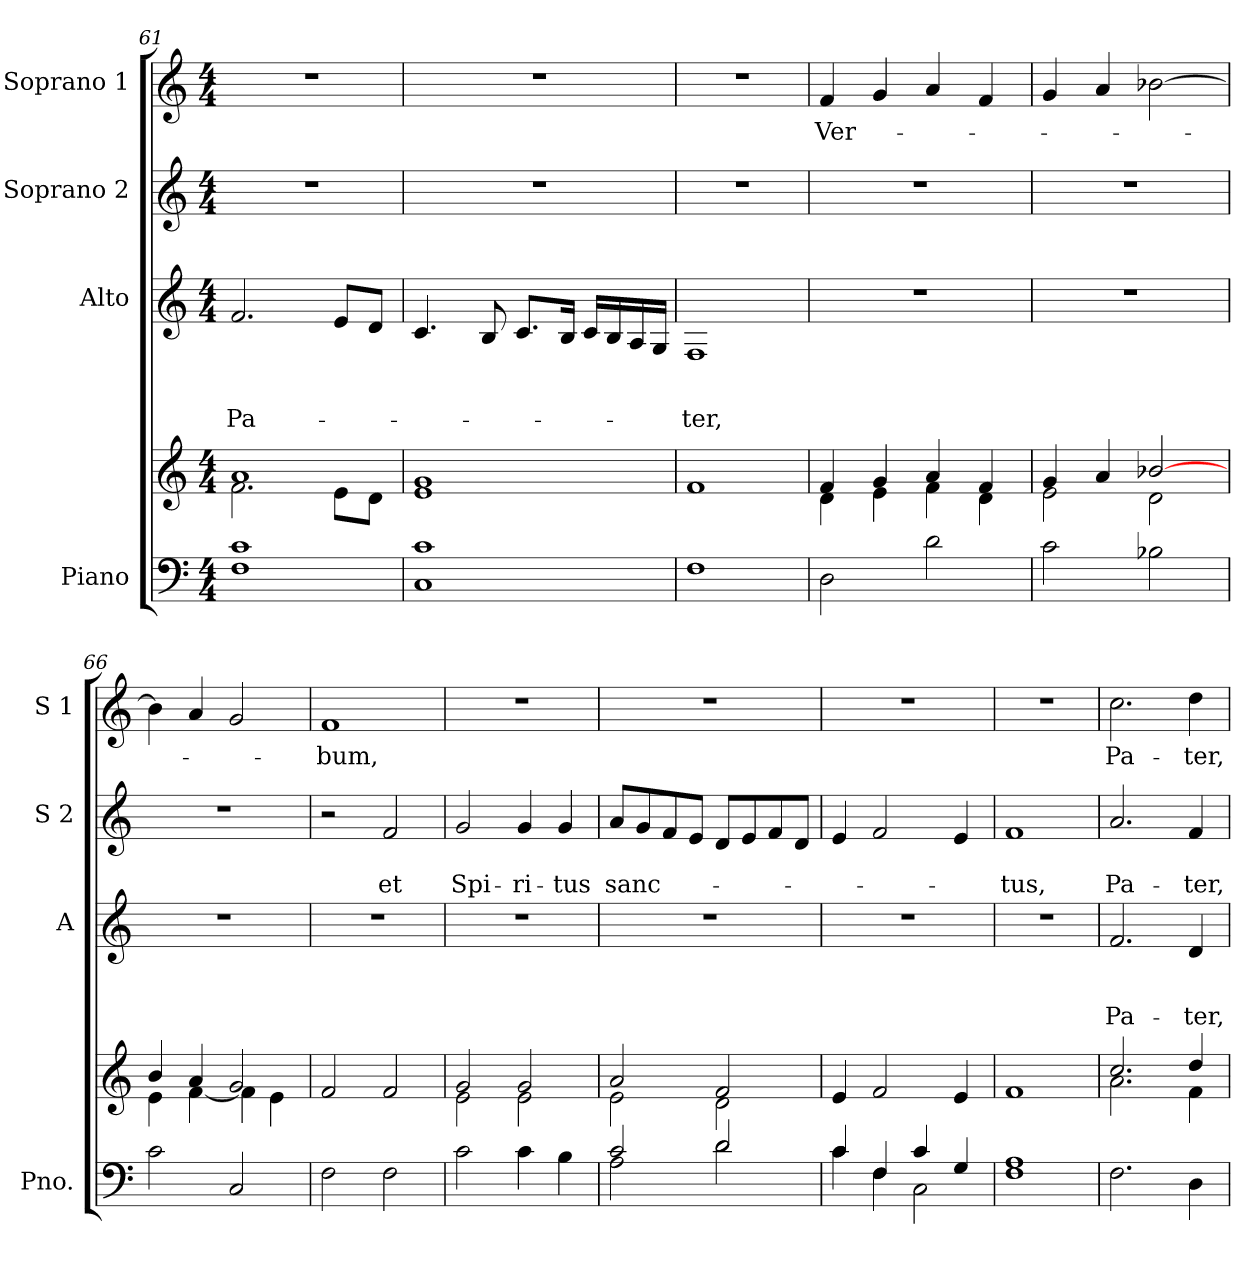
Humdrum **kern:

**kern	**kern	**kern	**text	**text	**text	**kern	**text	**text	**kern	**text
*part4	*part4	*part3	*part3	*part3	*part3	*part2	*part2	*part2	*part1	*part1
*staff5	*staff4	*staff3	*staff3	*staff3	*staff3	*staff2	*staff2	*staff2	*staff1	*staff1
*I"Piano	*	*I"Alto	*	*	*	*I"Soprano 2	*	*	*I"Soprano 1	*
*I'Pno.	*	*I'A	*	*	*	*I'S 2	*	*	*I'S 1	*
*clefF4	*clefG2	*clefG2	*	*	*	*clefG2	*	*	*clefG2	*
*k[]	*k[]	*k[]	*	*	*	*k[]	*	*	*k[]	*
*C:	*C:	*C:	*	*	*	*C:	*	*	*C:	*
*M4/4	*M4/4	*M4/4	*	*	*	*M4/4	*	*	*M4/4	*
=61	=61	=61	=61	=61	=61	=61	=61	=61	=61	=61
*^	*^	*	*	*	*	*	*	*	*	*
!	!	!	!	!	!	!	!LO:LY:b	!	!	!	!	!
1c	1F	1a	2.f\	2.f/	.	.	Pa-	1r	.	.	1r	.
.	.	.	8e\L	8e/L	.	.	.	.	.	.	.	.
.	.	.	8d\J	8d/J	.	.	.	.	.	.	.	.
=62	=62	=62	=62	=62	=62	=62	=62	=62	=62	=62	=62	=62
1c	1C	1g	1e	4.c/	.	.	.	1r	.	.	1r	.
.	.	.	.	8B/	.	.	.	.	.	.	.	.
.	.	.	.	8.c/L	.	.	.	.	.	.	.	.
.	.	.	.	16B/Jk	.	.	.	.	.	.	.	.
.	.	.	.	16c/LL	.	.	.	.	.	.	.	.
.	.	.	.	16B/	.	.	.	.	.	.	.	.
.	.	.	.	16A/	.	.	.	.	.	.	.	.
.	.	.	.	16G/JJ	.	.	.	.	.	.	.	.
*v	*v	*	*	*	*	*	*	*	*	*	*	*
*	*v	*v	*	*	*	*	*	*	*	*	*
=63	=63	=63	=63	=63	=63	=63	=63	=63	=63	=63
!	!	!	!	!	!LO:LY:b	!	!	!	!	!
1F	1f	1F	.	.	-ter,	1r	.	.	1r	.
=64	=64	=64	=64	=64	=64	=64	=64	=64	=64	=64
*	*^	*	*	*	*	*	*	*	*	*
!	!	!	!	!	!	!	!	!	!	!	!LO:LY:b
2D\	4f/	4d\	1r	.	.	.	1r	.	.	4f/	Ver-
.	4g/	4e\	.	.	.	.	.	.	.	4g/	.
2d\	4a/	4f\	.	.	.	.	.	.	.	4a/	.
.	4f/	4d\	.	.	.	.	.	.	.	4f/	.
!!LO:PB:g=z
=65	=65	=65	=65	=65	=65	=65	=65	=65	=65	=65	=65
2c\	4g/	2e\	1r	.	.	.	1r	.	.	4g/	.
.	4a/	.	.	.	.	.	.	.	.	4a/	.
2B-X\	[>2b-X/	2d\	.	.	.	.	.	.	.	[2b-X\	.
=66	=66	=66	=66	=66	=66	=66	=66	=66	=66	=66	=66
2c\	4b/	4e\	1r	.	.	.	1r	.	.	4b-\]	.
.	4a/	[<4f\	.	.	.	.	.	.	.	4a/	.
2C/	2g/	4f\]	.	.	.	.	.	.	.	2g/	.
.	.	4e\	.	.	.	.	.	.	.	.	.
=67	=67	=67	=67	=67	=67	=67	=67	=67	=67	=67	=67
!	!	!	!	!	!	!	!	!	!	!	!LO:LY:b
*	*v	*v	*	*	*	*	*	*	*	*	*
2F\	2f/	1r	.	.	.	2r	.	.	1f	-bum,
!	!	!	!	!	!	!	!	!LO:LY:b	!	!
2F\	2f/	.	.	.	.	2f/	.	et	.	.
=68	=68	=68	=68	=68	=68	=68	=68	=68	=68	=68
*	*^	*	*	*	*	*	*	*	*	*
!	!	!	!	!	!	!	!	!	!LO:LY:b	!	!
2c\	2g/	2e\	1r	.	.	.	2g/	.	Spi-	1r	.
!	!	!	!	!	!	!	!	!	!LO:LY:b	!	!
4c\	2g/	2e\	.	.	.	.	4g/	.	-ri-	.	.
!	!	!	!	!	!	!	!	!	!LO:LY:b	!	!
4B\	.	.	.	.	.	.	4g/	.	-tus	.	.
=69	=69	=69	=69	=69	=69	=69	=69	=69	=69	=69	=69
*^	*	*	*	*	*	*	*	*	*	*	*
!	!	!	!	!	!	!	!	!	!	!LO:LY:b	!	!
2c/	2A\	2a/	2e\	1r	.	.	.	8a/L	.	sanc-	1r	.
.	.	.	.	.	.	.	.	8g/	.	.	.	.
.	.	.	.	.	.	.	.	8f/	.	.	.	.
.	.	.	.	.	.	.	.	8e/J	.	.	.	.
2d/	2d\	2f/	2d\	.	.	.	.	8d/L	.	.	.	.
.	.	.	.	.	.	.	.	8e/	.	.	.	.
.	.	.	.	.	.	.	.	8f/	.	.	.	.
.	.	.	.	.	.	.	.	8d/J	.	.	.	.
*	*	*v	*v	*	*	*	*	*	*	*	*	*
=70	=70	=70	=70	=70	=70	=70	=70	=70	=70	=70	=70
4c/	4c\	4e/	1r	.	.	.	4e/	.	.	1r	.
4F/	4F\	2f/	.	.	.	.	2f/	.	.	.	.
4c/	2C\	.	.	.	.	.	.	.	.	.	.
4G/	.	4e/	.	.	.	.	4e/	.	.	.	.
*v	*v	*	*	*	*	*	*	*	*	*	*
!!LO:LB:g=z
=71	=71	=71	=71	=71	=71	=71	=71	=71	=71	=71
!	!	!	!	!	!	!	!	!LO:LY:b	!	!
1F 1A	1f	1r	.	.	.	1f	.	-tus,	1r	.
=72	=72	=72	=72	=72	=72	=72	=72	=72	=72	=72
*	*^	*	*	*	*	*	*	*	*	*
!	!	!	!	!	!	!LO:LY:b	!	!	!LO:LY:b	!	!LO:LY:b
2.F\	2.cc/	2.a\	2.f/	.	.	Pa-	2.a/	.	Pa-	2.cc\	Pa-
!	!	!	!	!	!	!LO:LY:b	!	!	!LO:LY:b	!	!LO:LY:b
4D\	4dd/	4f\	4d/	.	.	-ter,	4f/	.	-ter,	4dd\	-ter,
*	*v	*v	*	*	*	*	*	*	*	*	*
=	=	=	=	=	=	=	=	=	=	=
*-	*-	*-	*-	*-	*-	*-	*-	*-	*-	*-
